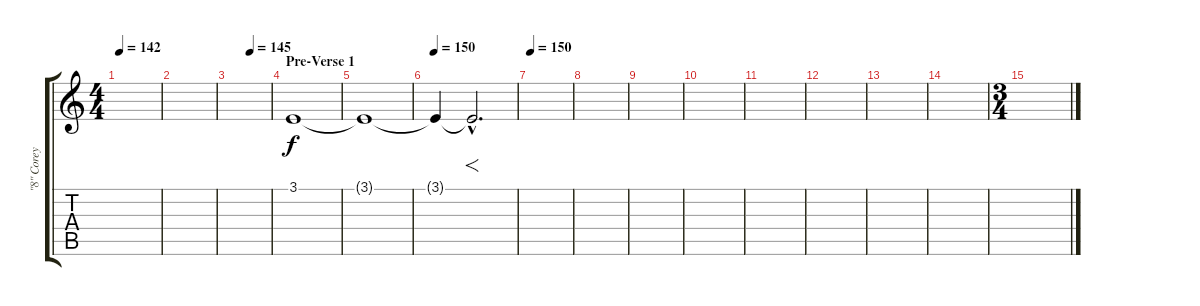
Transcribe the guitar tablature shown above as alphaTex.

\track ("\"8\" Corey Taylor (Vocals)" "\"8\" Corey ") {instrument lead2sawtooth}
\staff {score tabs}
\tuning (Db4 Ab3 E3 B2 Gb2 B1) {hide}
\ts (4 4)
\tempo 142
\clef g2
\ks c
|
|
\tempo (145 0.5)
|
\section ("" "Pre-Verse 1")
3.1.1 |
3.1{t}.1 |
\tempo 150
3.1{t}.4 3.1{hac t}.2{f d} |
\tempo 150
|
|
|
|
|
|
|
|
\ts (3 4)
